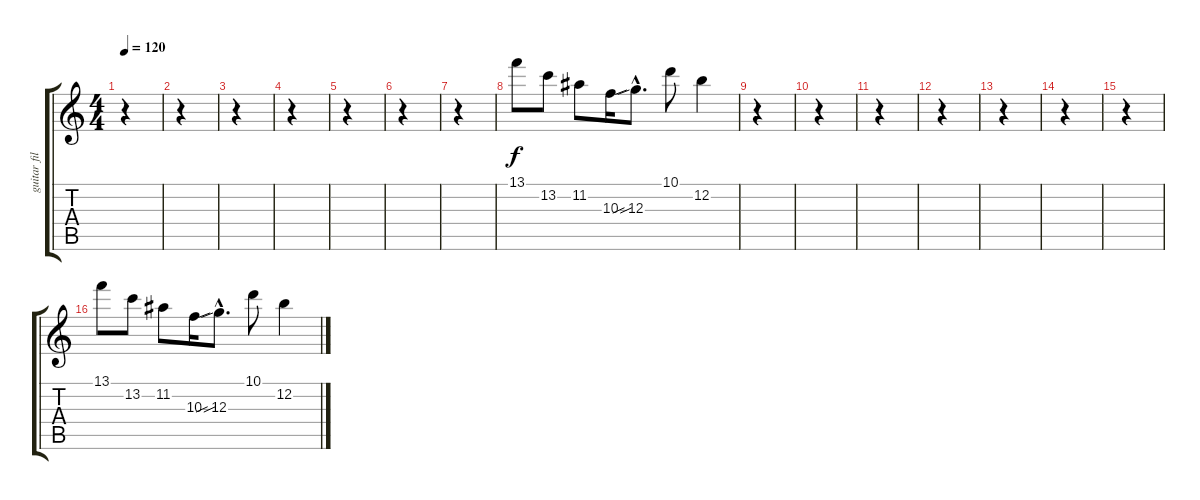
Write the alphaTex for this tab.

\track ("guitar fill" "guitar fil") {instrument distortionguitar}
\staff {score tabs}
\tuning (E4 B3 G3 D3 A2 E2) {hide}
\ts (4 4)
\tempo 120
\clef g2
\ks c
r.4{dy f} |
r.4 |
r.4 |
r.4 |
r.4 |
r.4 |
r.4 |
13.1.8 13.2.8 11.2.8 10.3{sou}.16 12.3{sib hac}.8{d} 10.1.8 12.2.4 |
r.4 |
r.4 |
r.4 |
r.4 |
r.4 |
r.4 |
r.4 |
13.1.8 13.2.8 11.2.8 10.3{sou}.16 12.3{sib hac}.8{d} 10.1.8 12.2.4
